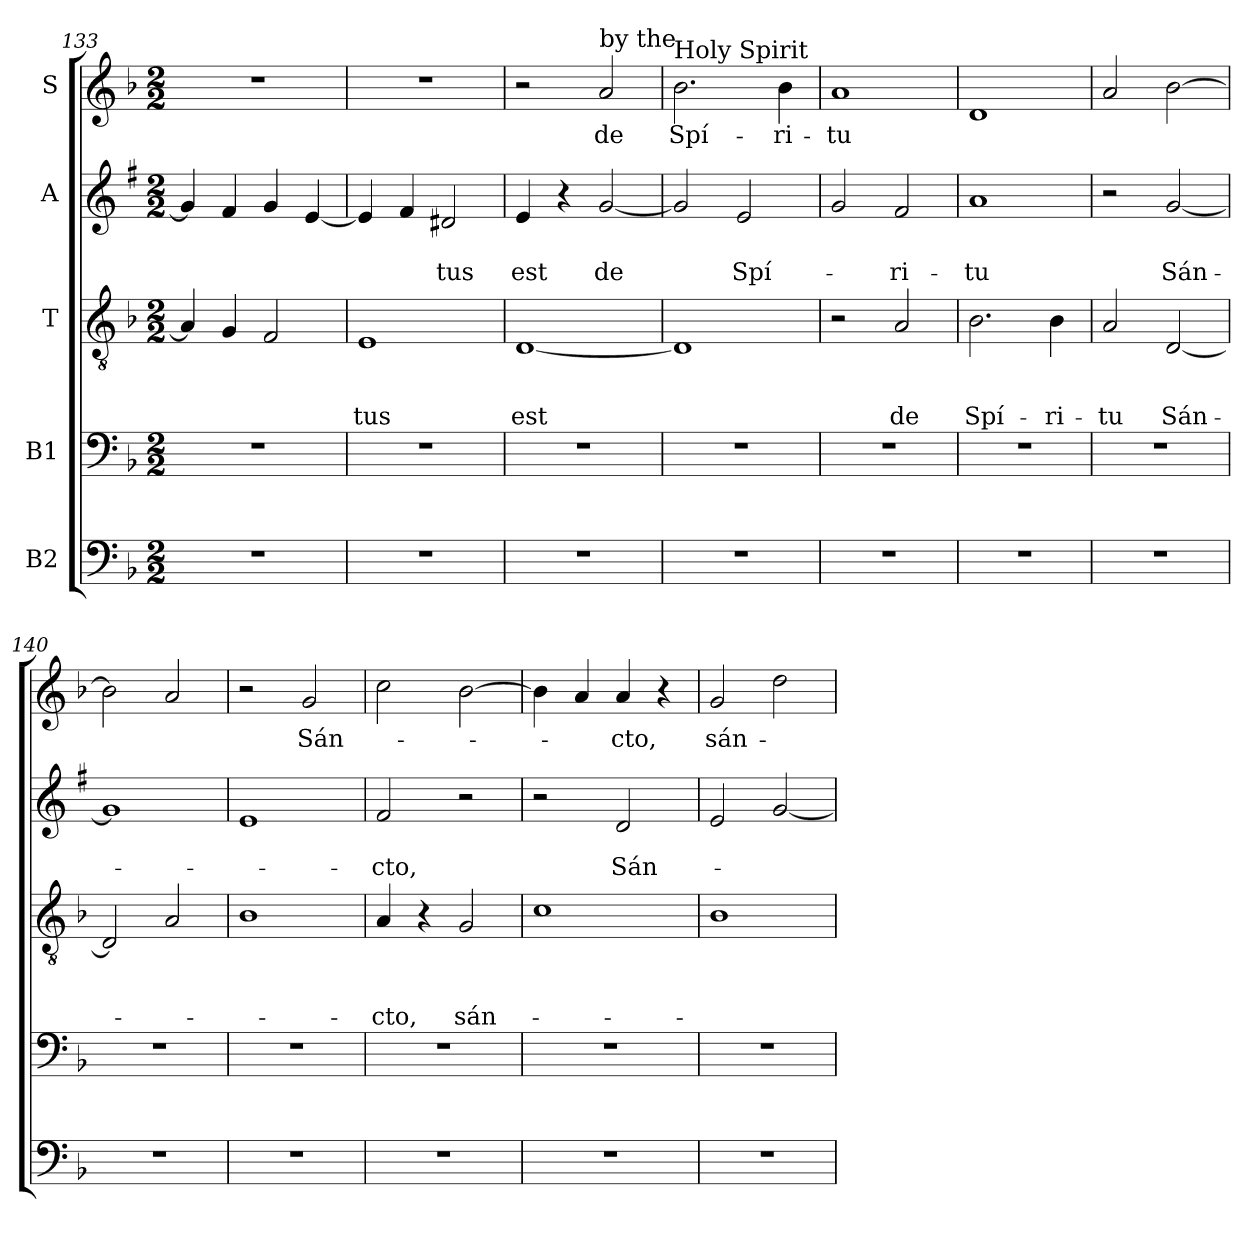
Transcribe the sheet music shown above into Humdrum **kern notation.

**kern	**kern	**kern	**text	**text	**text	**kern	**text	**text	**kern	**text
*part5	*part4	*part3	*part3	*part3	*part3	*part2	*part2	*part2	*part1	*part1
*staff5	*staff4	*staff3	*staff3	*staff3	*staff3	*staff2	*staff2	*staff2	*staff1	*staff1
*I"B2	*I"B1	*I"T	*	*	*	*I"A	*	*	*I"S	*
*clefF4	*clefF4	*clefGv2	*	*	*	*clefG2	*	*	*clefG2	*
*ITrd7c12	*	*	*	*	*	*ITrd1c2	*	*	*	*
*k[b-]	*k[b-]	*k[b-]	*	*	*	*k[b-]	*	*	*k[b-]	*
*F:	*F:	*F:	*	*	*	*F:	*	*	*F:	*
*M2/2	*M2/2	*M2/2	*	*	*	*M2/2	*	*	*M2/2	*
=133	=133	=133	=133	=133	=133	=133	=133	=133	=133	=133
1r	1r	4A/]	.	.	.	4f/]	.	.	1r	.
.	.	4G/	.	.	.	4e/	.	.	.	.
.	.	2F/	.	.	.	4f/	.	.	.	.
.	.	.	.	.	.	[4d/	.	.	.	.
=134	=134	=134	=134	=134	=134	=134	=134	=134	=134	=134
!	!	!	!	!	!LO:LY:b	!	!	!	!	!
1r	1r	1E	.	.	-tus	4d/]	.	.	1r	.
.	.	.	.	.	.	4e/	.	.	.	.
!	!	!	!	!	!	!	!	!LO:LY:b	!	!
.	.	.	.	.	.	2c#/	.	-tus	.	.
=135	=135	=135	=135	=135	=135	=135	=135	=135	=135	=135
!	!	!	!	!	!LO:LY:b	!	!	!LO:LY:b	!	!
1r	1r	[1D	.	.	est	4d/	.	est	2r	.
.	.	.	.	.	.	4r	.	.	.	.
!	!	!	!	!	!	!	!	!	!LO:TX:a:t=by the	!
!	!	!	!	!	!	!	!	!LO:LY:b	!	!LO:LY:b
.	.	.	.	.	.	[2f/	.	de	2a/	de
!!LO:LB:g=z
=136	=136	=136	=136	=136	=136	=136	=136	=136	=136	=136
!	!	!	!	!	!	!	!	!	!LO:TX:a:t=Holy Spirit	!
!	!	!	!	!	!	!	!	!	!	!LO:LY:b
1r	1r	1D]	.	.	.	2f/]	.	.	2.b-\	Spí-
!	!	!	!	!	!	!	!	!LO:LY:b	!	!
.	.	.	.	.	.	2d/	.	Spí-	.	.
!	!	!	!	!	!	!	!	!	!	!LO:LY:b
.	.	.	.	.	.	.	.	.	4b-\	-ri-
=137	=137	=137	=137	=137	=137	=137	=137	=137	=137	=137
!	!	!	!	!	!	!	!	!	!	!LO:LY:b
1r	1r	2r	.	.	.	2f/	.	.	1a	-tu
!	!	!	!	!	!LO:LY:b	!	!	!LO:LY:b	!	!
.	.	2A/	.	.	de	2e/	.	-ri-	.	.
=138	=138	=138	=138	=138	=138	=138	=138	=138	=138	=138
!	!	!	!	!	!LO:LY:b	!	!	!LO:LY:b	!	!
1r	1r	2.B-\	.	.	Spí-	1g	.	-tu	1d	.
!	!	!	!	!	!LO:LY:b	!	!	!	!	!
.	.	4B-\	.	.	-ri-	.	.	.	.	.
=139	=139	=139	=139	=139	=139	=139	=139	=139	=139	=139
!	!	!	!	!	!LO:LY:b	!	!	!	!	!
1r	1r	2A/	.	.	-tu	2r	.	.	2a/	.
!	!	!	!	!	!LO:LY:b	!	!	!LO:LY:b	!	!
.	.	[2D/	.	.	Sán-	[2f/	.	Sán-	[2b-\	.
=140	=140	=140	=140	=140	=140	=140	=140	=140	=140	=140
1r	1r	2D/]	.	.	.	1f]	.	.	2b-\]	.
.	.	2A/	.	.	.	.	.	.	2a/	.
=141	=141	=141	=141	=141	=141	=141	=141	=141	=141	=141
1r	1r	1B-	.	.	.	1d	.	.	2r	.
!	!	!	!	!	!	!	!	!	!	!LO:LY:b
.	.	.	.	.	.	.	.	.	2g/	Sán-
=142	=142	=142	=142	=142	=142	=142	=142	=142	=142	=142
!	!	!	!	!	!LO:LY:b	!	!	!LO:LY:b	!	!
1r	1r	4A/	.	.	-cto,	2e/	.	-cto,	2cc\	.
.	.	4r	.	.	.	.	.	.	.	.
!	!	!	!	!	!LO:LY:b	!	!	!	!	!
.	.	2G/	.	.	sán-	2r	.	.	[2b-\	.
!!LO:PB:g=z
=143	=143	=143	=143	=143	=143	=143	=143	=143	=143	=143
1r	1r	1c	.	.	.	2r	.	.	4b-\]	.
.	.	.	.	.	.	.	.	.	4a/	.
!	!	!	!	!	!	!	!	!LO:LY:b	!	!LO:LY:b
.	.	.	.	.	.	2c/	.	Sán-	4a/	-cto,
.	.	.	.	.	.	.	.	.	4r	.
=144	=144	=144	=144	=144	=144	=144	=144	=144	=144	=144
!	!	!	!	!	!	!	!	!	!	!LO:LY:b
1r	1r	1B-	.	.	.	2d/	.	.	2g/	sán-
.	.	.	.	.	.	[2f/	.	.	2dd\	.
=	=	=	=	=	=	=	=	=	=	=
*-	*-	*-	*-	*-	*-	*-	*-	*-	*-	*-
